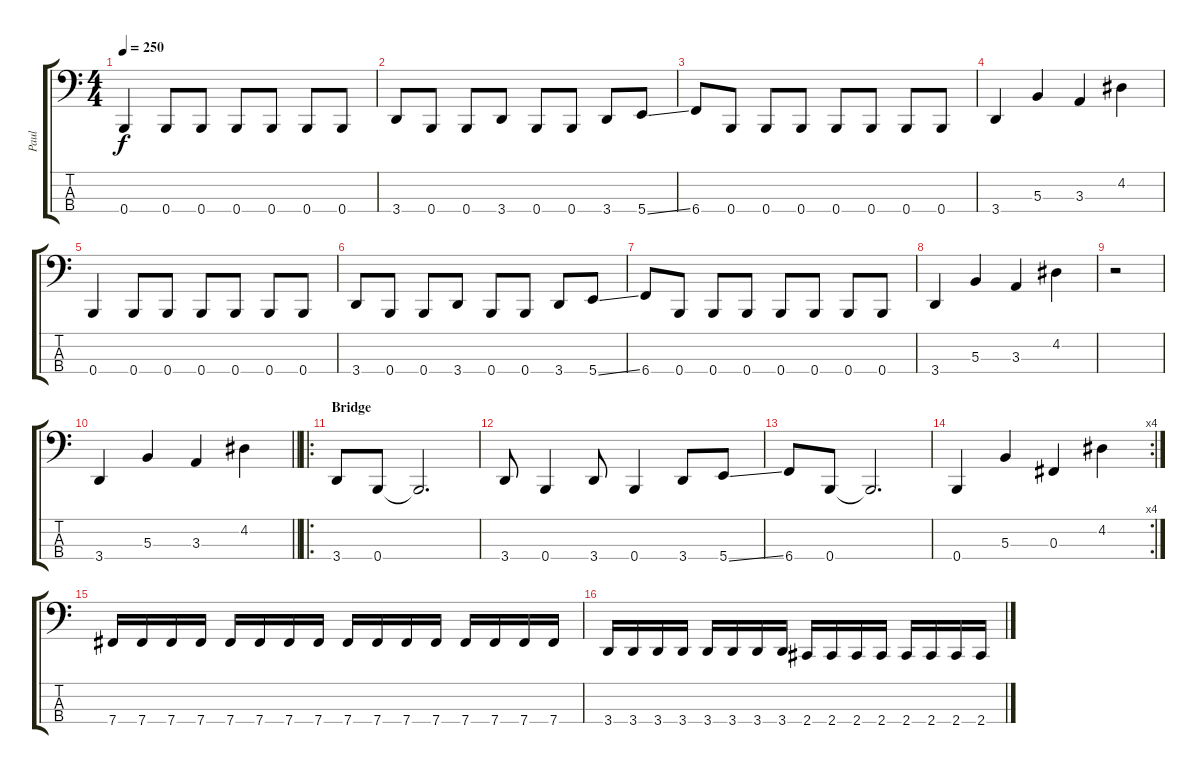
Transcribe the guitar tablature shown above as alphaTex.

\track ("Paul" "Paul") {instrument electricbasspick}
\staff {score tabs}
\tuning (E2 B1 Gb1 B0) {hide}
\ts (4 4)
\tempo 250
\clef f4
\ks c
0.4.4{dy f} 0.4.8 0.4.8 0.4.8 0.4.8 0.4.8 0.4.8 |
3.4.8 0.4.8 0.4.8 3.4.8 0.4.8 0.4.8 3.4.8 5.4{ss}.8 |
6.4.8 0.4.8 0.4.8 0.4.8 0.4.8 0.4.8 0.4.8 0.4.8 |
3.4.4 5.3.4 3.3.4 4.2.4 |
0.4.4 0.4.8 0.4.8 0.4.8 0.4.8 0.4.8 0.4.8 |
3.4.8 0.4.8 0.4.8 3.4.8 0.4.8 0.4.8 3.4.8 5.4{ss}.8 |
6.4.8 0.4.8 0.4.8 0.4.8 0.4.8 0.4.8 0.4.8 0.4.8 |
3.4.4 5.3.4 3.3.4 4.2.4 |
r.2 |
\barLineRight lightlight
3.4.4 5.3.4 3.3.4 4.2.4 |
\ro
\section ("" "Bridge")
3.4.8 0.4.8 0.4{t}.2{d} |
3.4.8 0.4.4 3.4.8 0.4.4 3.4.8 5.4{ss}.8 |
6.4.8 0.4.8 0.4{t}.2{d} |
\rc 4
0.4.4 5.3.4 0.3.4 4.2.4 |
7.4.16 7.4.16 7.4.16 7.4.16 7.4.16 7.4.16 7.4.16 7.4.16 7.4.16 7.4.16 7.4.16 7.4.16 7.4.16 7.4.16 7.4.16 7.4.16 |
3.4.16 3.4.16 3.4.16 3.4.16 3.4.16 3.4.16 3.4.16 3.4.16 2.4.16 2.4.16 2.4.16 2.4.16 2.4.16 2.4.16 2.4.16 2.4.16
